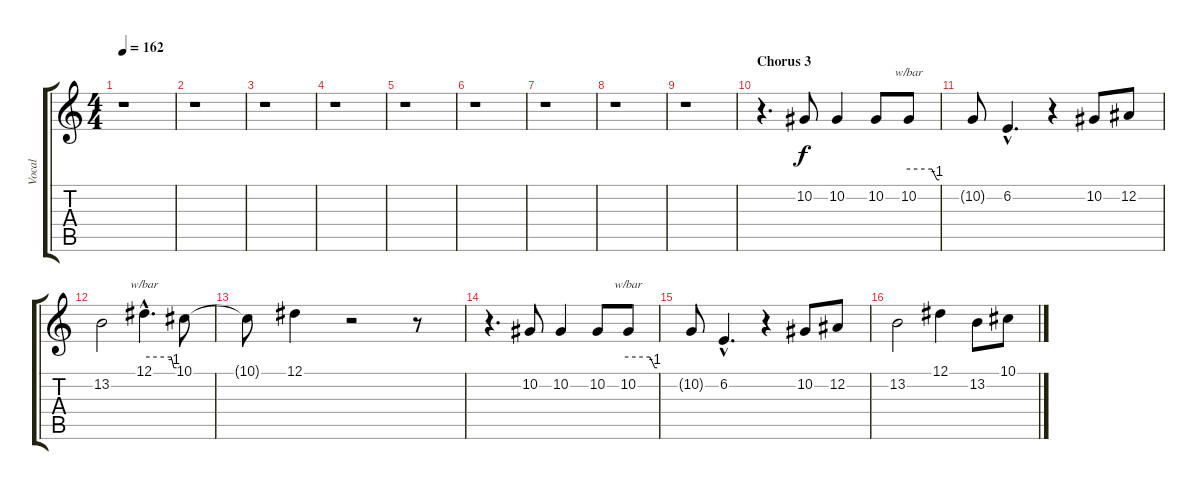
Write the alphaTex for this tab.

\track ("Vocal" "Vocal") {instrument viola}
\staff {score tabs}
\tuning (Eb4 Bb3 Gb3 Db3 Ab2 Eb2) {hide}
\ts (4 4)
\tempo 162
\clef g2
\ks c
r.1{dy f} |
r.1 |
r.1 |
r.1 |
r.1 |
r.1 |
r.1 |
r.1 |
r.1 |
\section ("" "Chorus 3")
r.4{d} 10.2.8 10.2.4 10.2.8 10.2.8{tbe (custom default 0 0 45 0 55 -4 60 -4)} |
10.2{t}.8 6.2{hac}.4{d} r.4 10.2.8 12.2.8 |
13.2.2 12.1{hac}.4{d tbe (custom default 0 0 50 0 55 -4 60 -4)} 10.1.8 |
10.1{t}.8 12.1.4 r.2 r.8 |
r.4{d} 10.2.8 10.2.4 10.2.8 10.2.8{tbe (custom default 0 0 45 0 55 -4 60 -4)} |
10.2{t}.8 6.2{hac}.4{d} r.4 10.2.8 12.2.8 |
13.2.2 12.1.4 13.2.8 10.1.8
